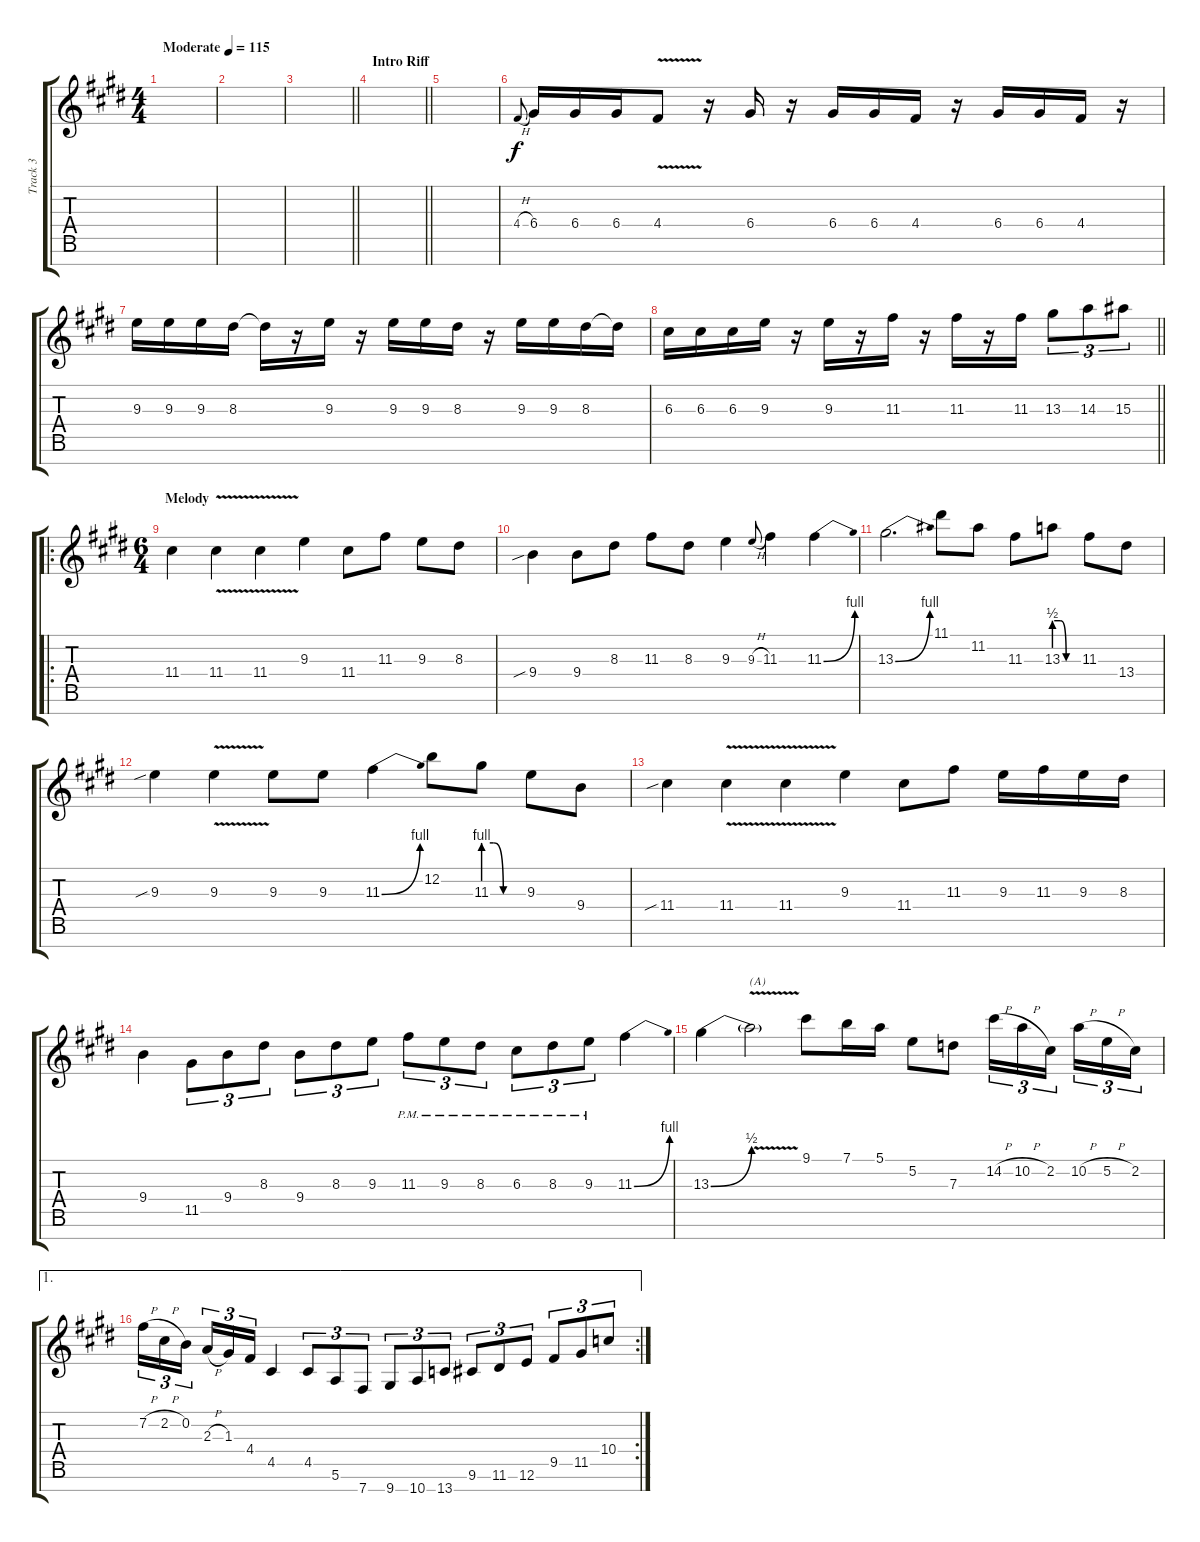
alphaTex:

\track ("Track 3" "Track 3") {instrument overdrivenguitar}
\staff {score tabs}
\tuning (E4 B3 G3 D3 A2 E2 B1) {hide}
\ts (4 4)
\tempo (115 "Moderate")
\clef g2
\ks c#minor
|
|
\barLineRight lightlight
|
\section ("" "Intro Riff")
\barLineRight lightlight
|
|
4.4{h}.8{gr onbeat} 6.4.16{dy f} 6.4.16 6.4.16 4.4{v}.8 r.16 6.4.16 r.16 6.4.16 6.4.16 4.4.16 r.16 6.4.16 6.4.16 4.4.16 r.16 |
9.3.16 9.3.16 9.3.16 8.3.16 8.3{t}.16 r.16 9.3.16 r.16 9.3.16 9.3.16 8.3.16 r.16 9.3.16 9.3.16 8.3.16 8.3{t}.16 |
\barLineRight lightlight
6.3.16{volume 16 instrument overdrivenguitar} 6.3.16 6.3.16 9.3.16 r.16 9.3.16 r.16 11.3.16 r.16 11.3.16 r.16 11.3.16 13.3.8{tu (3 2)} 14.3.8{tu (3 2)} 15.3.8{tu (3 2)} |
\ro
\ts (6 4)
\section ("" "Melody")
11.4.4 11.4{v}.4 11.4{v}.4 9.3.4 11.4.8 11.3.8 9.3.8 8.3.8 |
9.4{sib}.4 9.4.8 8.3.8 11.3.8 8.3.8 9.3.4 9.3{h}.8{gr onbeat} 11.3.4 11.3{be (bend 0 0 60 4)}.4 |
13.3{be (bend 0 0 60 4)}.2{d} 11.1.8 11.2.8 11.3.8 13.3{be (custom 0 2 15 2 30 0 60 0)}.8 11.3.8 13.4.8 |
9.3{sib}.4 9.3{v}.4 9.3.8 9.3.8 11.3{be (bend 0 0 60 4)}.4 12.2.8 11.3{be (custom 0 4 15 4 30 0 60 0)}.8 9.3.8 9.4.8 |
11.4{sib}.4 11.4{v}.4 11.4{v}.4 9.3.4 11.4.8 11.3.8 9.3.16 11.3.16 9.3.16 8.3.16 |
9.4.4 11.5.8{tu (3 2)} 9.4.8{tu (3 2)} 8.3.8{tu (3 2)} 9.4.8{tu (3 2)} 8.3.8{tu (3 2)} 9.3.8{tu (3 2)} 11.3{pm}.8{tu (3 2)} 9.3{pm}.8{tu (3 2)} 8.3{pm}.8{tu (3 2)} 6.3{pm}.8{tu (3 2)} 8.3{pm}.8{tu (3 2)} 9.3{pm}.8{tu (3 2)} 11.3{be (bend 0 0 60 4)}.4 |
13.3{be (bend 0 0 60 2)}.4 13.3{v t}.2{txt "(A)"} 9.1.8 7.1.16 5.1.16 5.2.8 7.3.8 14.2{h}.16{tu (3 2)} 10.2{h}.16{tu (3 2)} 2.2.16{tu (3 2) beam splitsecondary} 10.2{h}.16{tu (3 2)} 5.2{h}.16{tu (3 2)} 2.2.16{tu (3 2)} |
\ae 1
\rc 2
7.2{h}.16{tu (3 2)} 2.2{h}.16{tu (3 2)} 0.2.16{tu (3 2) beam splitsecondary} 2.3{h}.16{tu (3 2)} 1.3.16{tu (3 2)} 4.4.16{tu (3 2)} 4.5.4 4.5.8{tu (3 2)} 5.6.8{tu (3 2)} 7.7.8{tu (3 2)} 9.7.8{tu (3 2)} 10.7.8{tu (3 2)} 13.7.8{tu (3 2)} 9.6.8{tu (3 2)} 11.6.8{tu (3 2)} 12.6.8{tu (3 2)} 9.5.8{tu (3 2)} 11.5.8{tu (3 2)} 10.4.8{tu (3 2)}
